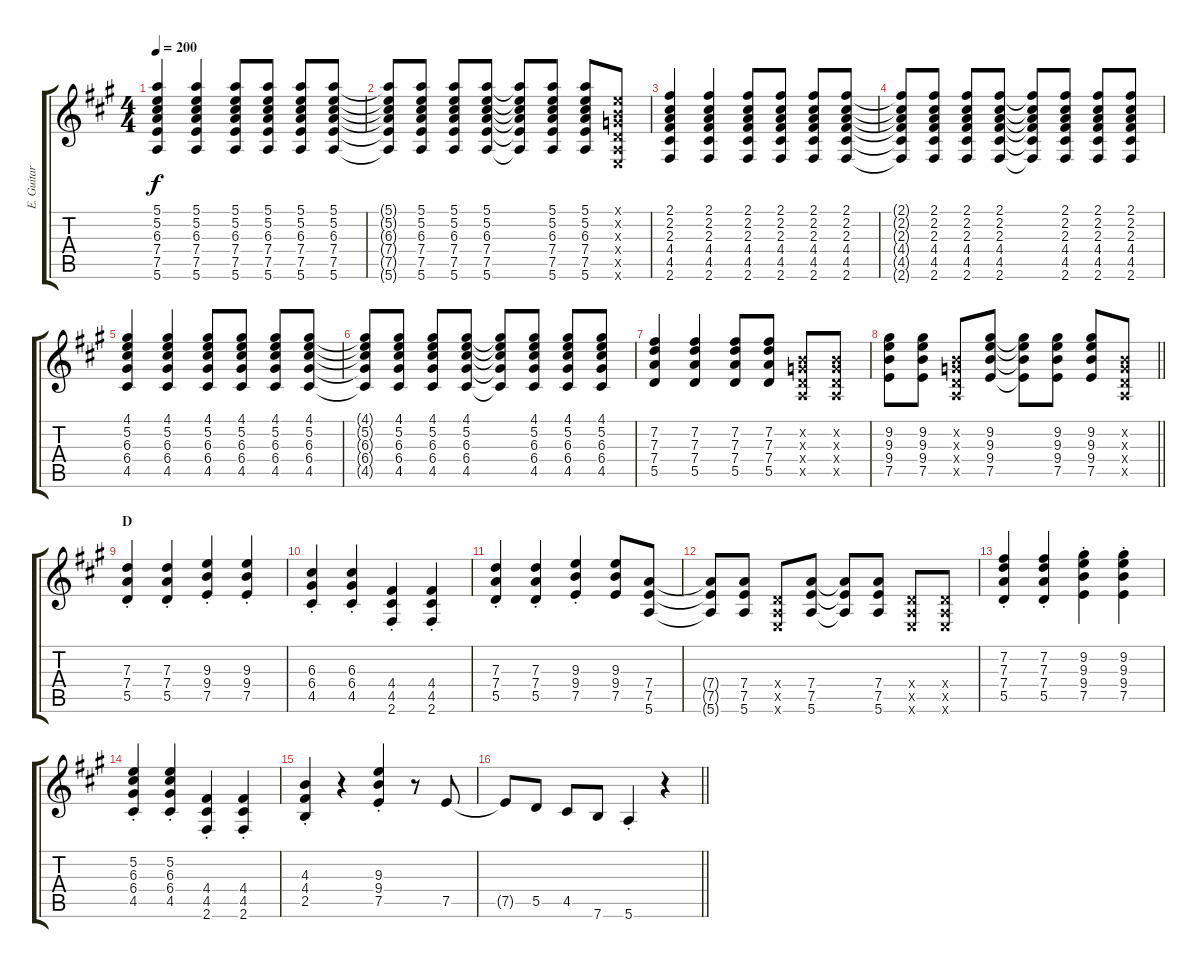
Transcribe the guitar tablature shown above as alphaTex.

\track ("E. Guitar II" "E. Guitar ") {solo instrument overdrivenguitar}
\staff {score tabs}
\tuning (E4 B3 G3 D3 A2 E2) {hide}
\ts (4 4)
\tempo 200
\clef g2
\ks a
(5.1 5.2 6.3 7.4 7.5 5.6).4{dy f} (5.1 5.2 6.3 7.4 7.5 5.6).4 (5.1 5.2 6.3 7.4 7.5 5.6).8 (5.1 5.2 6.3 7.4 7.5 5.6).8 (5.1 5.2 6.3 7.4 7.5 5.6).8 (5.1 5.2 6.3 7.4 7.5 5.6).8 |
(5.1{t} 5.2{t} 6.3{t} 7.4{t} 7.5{t} 5.6{t}).8 (5.1 5.2 6.3 7.4 7.5 5.6).8 (5.1 5.2 6.3 7.4 7.5 5.6).8 (5.1 5.2 6.3 7.4 7.5 5.6).8 (5.1{t} 5.2{t} 6.3{t} 7.4{t} 7.5{t} 5.6{t}).8 (5.1 5.2 6.3 7.4 7.5 5.6).8 (5.1 5.2 6.3 7.4 7.5 5.6).8 (0.1{x} 0.2{x} 0.3{x} 0.4{x} 0.5{x} 0.6{x}).8 |
(2.1 2.2 2.3 4.4 4.5 2.6).4 (2.1 2.2 2.3 4.4 4.5 2.6).4 (2.1 2.2 2.3 4.4 4.5 2.6).8 (2.1 2.2 2.3 4.4 4.5 2.6).8 (2.1 2.2 2.3 4.4 4.5 2.6).8 (2.1 2.2 2.3 4.4 4.5 2.6).8 |
(2.1{t} 2.2{t} 2.3{t} 4.4{t} 4.5{t} 2.6{t}).8 (2.1 2.2 2.3 4.4 4.5 2.6).8 (2.1 2.2 2.3 4.4 4.5 2.6).8 (2.1 2.2 2.3 4.4 4.5 2.6).8 (2.1{t} 2.2{t} 2.3{t} 4.4{t} 4.5{t} 2.6{t}).8 (2.1 2.2 2.3 4.4 4.5 2.6).8 (2.1 2.2 2.3 4.4 4.5 2.6).8 (2.1 2.2 2.3 4.4 4.5 2.6).8 |
(4.1 5.2 6.3 6.4 4.5).4 (4.1 5.2 6.3 6.4 4.5).4 (4.1 5.2 6.3 6.4 4.5).8 (4.1 5.2 6.3 6.4 4.5).8 (4.1 5.2 6.3 6.4 4.5).8 (4.1 5.2 6.3 6.4 4.5).8 |
(4.1{t} 5.2{t} 6.3{t} 6.4{t} 4.5{t}).8 (4.1 5.2 6.3 6.4 4.5).8 (4.1 5.2 6.3 6.4 4.5).8 (4.1 5.2 6.3 6.4 4.5).8 (4.1{t} 5.2{t} 6.3{t} 6.4{t} 4.5{t}).8 (4.1 5.2 6.3 6.4 4.5).8 (4.1 5.2 6.3 6.4 4.5).8 (4.1 5.2 6.3 6.4 4.5).8 |
(7.2 7.3 7.4 5.5).4 (7.2 7.3 7.4 5.5).4 (7.2 7.3 7.4 5.5).8 (7.2 7.3 7.4 5.5).8 (0.2{x} 0.3{x} 0.4{x} 0.5{x}).8 (0.2{x} 0.3{x} 0.4{x} 0.5{x}).8 |
\barLineRight lightlight
(9.2 9.3 9.4 7.5).8 (9.2 9.3 9.4 7.5).8 (0.2{x} 0.3{x} 0.4{x} 0.5{x}).8 (9.2 9.3 9.4 7.5).8 (9.2{t} 9.3{t} 9.4{t} 7.5{t}).8 (9.2 9.3 9.4 7.5).8 (9.2 9.3 9.4 7.5).8 (0.2{x} 0.3{x} 0.4{x} 0.5{x}).8 |
\section ("" "D")
(7.3{st} 7.4{st} 5.5{st}).4 (7.3{st} 7.4{st} 5.5{st}).4 (9.3{st} 9.4{st} 7.5{st}).4 (9.3{st} 9.4{st} 7.5{st}).4 |
(6.3{st} 6.4{st} 4.5{st}).4 (6.3{st} 6.4{st} 4.5{st}).4 (4.4{st} 4.5{st} 2.6{st}).4 (4.4{st} 4.5{st} 2.6{st}).4 |
(7.3{st} 7.4{st} 5.5{st}).4 (7.3{st} 7.4{st} 5.5{st}).4 (9.3{st} 9.4{st} 7.5{st}).4 (9.3 9.4 7.5).8 (7.4 7.5 5.6).8 |
(7.4{t} 7.5{t} 5.6{t}).8 (7.4 7.5 5.6).8 (0.4{x} 0.5{x} 0.6{x}).8 (7.4 7.5 5.6).8 (7.4{t} 7.5{t} 5.6{t}).8 (7.4 7.5 5.6).8 (0.4{x} 0.5{x} 0.6{x}).8 (0.4{x} 0.5{x} 0.6{x}).8 |
(7.2{st} 7.3{st} 7.4{st} 5.5{st}).4 (7.2{st} 7.3{st} 7.4{st} 5.5{st}).4 (9.2{st} 9.3{st} 9.4{st} 7.5{st}).4 (9.2{st} 9.3{st} 9.4{st} 7.5{st}).4 |
(5.2{st} 6.3{st} 6.4{st} 4.5{st}).4 (5.2{st} 6.3{st} 6.4{st} 4.5{st}).4 (4.4{st} 4.5{st} 2.6{st}).4 (4.4{st} 4.5{st} 2.6{st}).4 |
(4.3{st} 4.4{st} 2.5{st}).4 r.4 (9.3{st} 9.4{st} 7.5{st}).4 r.8 7.5.8 |
\barLineRight lightlight
7.5{t}.8 5.5.8 4.5.8 7.6.8 5.6{st}.4 r.4
